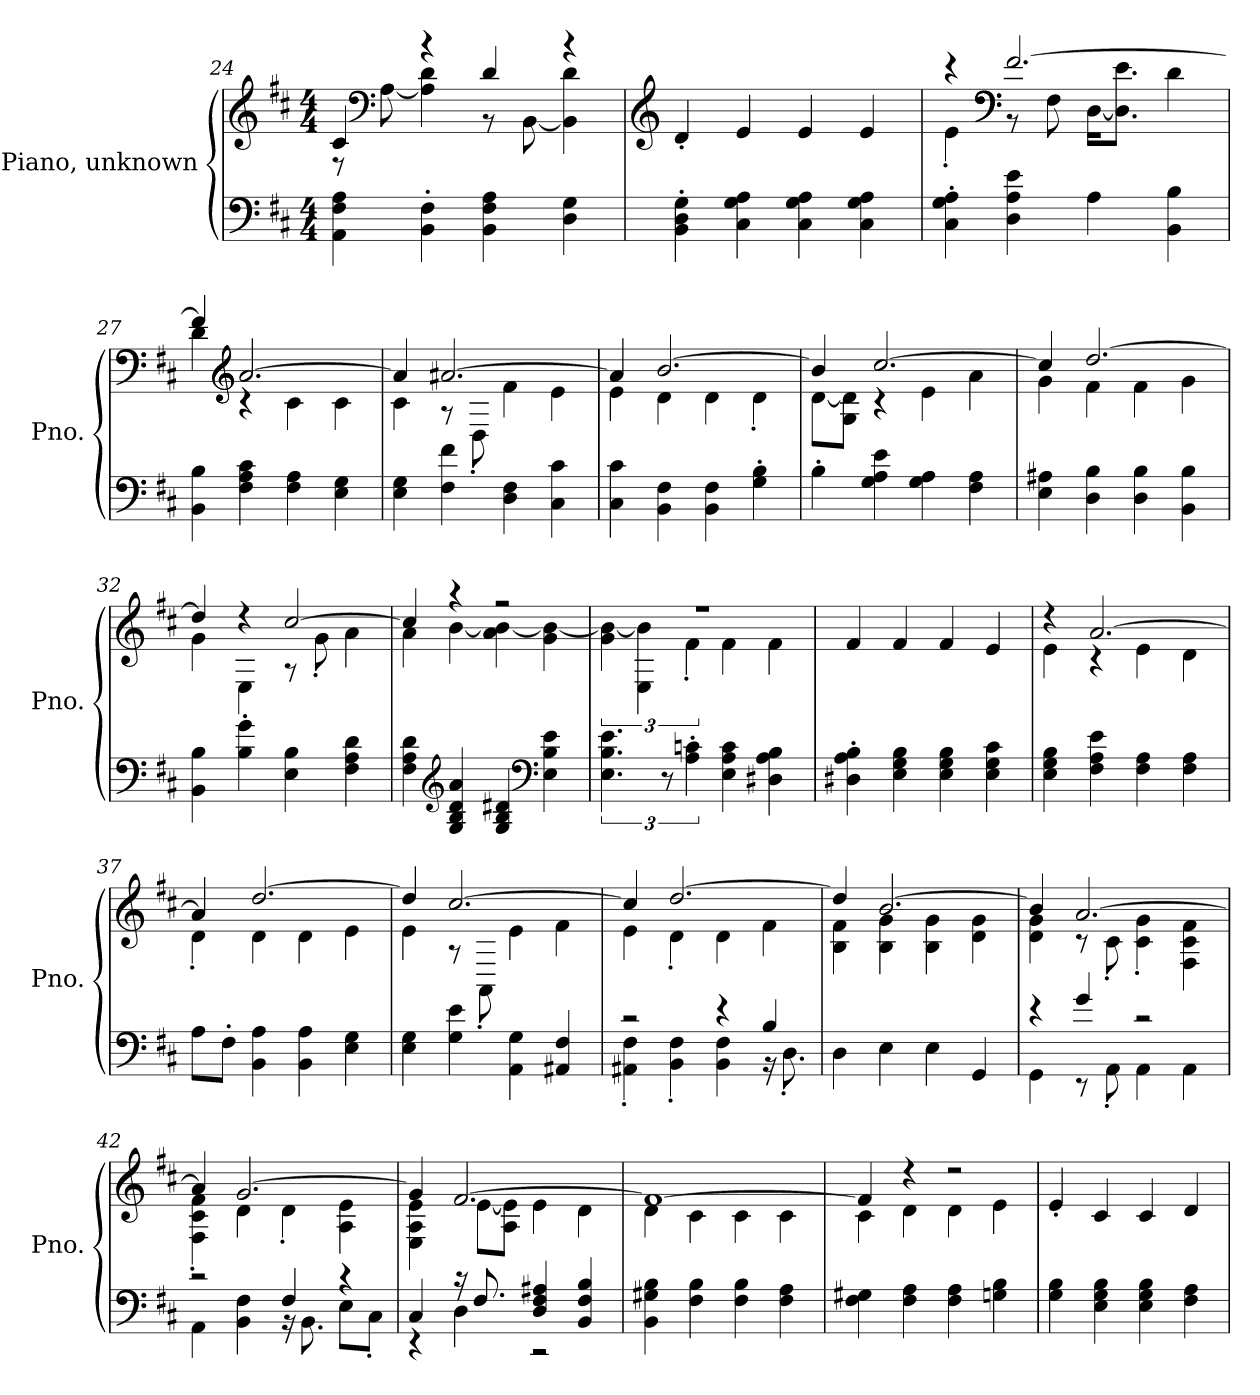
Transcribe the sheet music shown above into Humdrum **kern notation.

**kern	**kern
*part1	*part1
*staff2	*staff1
*I"Piano, unknown	*
*I'Pno.	*
*clefF4	*clefG2
*k[f#c#]	*k[f#c#]
*M4/4	*M4/4
=24	=24
*	*^
4AA\ 4F#\ 4A\	4c#/	8r
*	*clefF4	*
.	.	[8A\
4BB\' 4F#\'	4r	4A\] 4d\
4BB\ 4F#\ 4A\	4d/	8r
.	.	[8BB\
4D\ 4G\	4r	4BB\] 4d\
*	*v	*v
!!LO:LB:g=z
=25	=25
*	*clefG2
4BB\' 4D\' 4G\'	4d'/
4C#\ 4G\ 4A\	4e/
4C#\ 4G\ 4A\	4e/
4C#\ 4G\ 4A\	4e/
=26	=26
*	*^
4C#\' 4G\' 4A\'	4r	4e'\
*	*clefF4	*
4D\ 4A\ 4e\	[2.f#/	8r
.	.	8F#\
4A\	.	[16D\KL
.	.	8.D\] 8.e\J
4BB\ 4B\	.	4d\
=27	=27	=27
4BB\ 4B\	4f#/]	4d\
*	*clefG2	*
4F#\ 4A\ 4c#\	[2.a/	4r
4F#\ 4A\	.	4c#\
4E\ 4G\	.	4c#\
=28	=28	=28
4E\ 4G\	4a/]	4c#\
4F#\ 4f#\	[2.a#X/	8r
.	.	8D'\
4D\ 4F#\	.	4f#\
4C#\ 4c#\	.	4e\
=29	=29	=29
4C#\ 4c#\	4a#/]	4e\
4BB\ 4F#\	[2.b/	4d\
4BB\ 4F#\	.	4d\
4G\' 4B\'	.	4d'\
!!LO:LB:g=z	!!
=30	=30	=30
4B'\	4b/]	[8d\L
.	.	8G\ 8d\]J
4G\ 4A\ 4e\	[2.cc#/	4r
4G\ 4A\	.	4e\
4F#\ 4A\	.	4a\
=31	=31	=31
4E\ 4A#X\	4cc#/]	4g\
4D\ 4B\	[2.dd/	4f#\
4D\ 4B\	.	4f#\
4BB\ 4B\	.	4g\
=32	=32	=32
4BB\ 4B\	4dd/]	4g\
4B\' 4g\'	4r	4E\
4E\ 4B\	[2cc#/	8r
.	.	8g'\
4F#\ 4A\ 4d\	.	4a\
=33	=33	=33
4F#\ 4A\ 4d\	4cc#/]	4a\
*clefG2	*	*
4G/ 4B/ 4d/ 4a/	4r	[4b\
4G/ 4B/ 4d#X/	2r	4a\ 4b\_
*clefF4	*	*
4E\ 4B\ 4e\	.	4g\ 4b\_
=34	=34	=34
6.E\ 6.B\ 6.e\	1r	6g\ 6b\_
.	.	6E\ 6b\]
12r	.	.
6A\' 6cn\'	.	6f#'\
4E\ 4A\ 4c\	.	4f#\
4D#X\ 4A\ 4B\	.	4f#\
*	*v	*v
=35	=35
4D#X\' 4A\' 4B\'	4f#/
4E\ 4G\ 4B\	4f#/
4E\ 4G\ 4B\	4f#/
4E\ 4G\ 4c#\	4e/
!!LO:PB:g=z
=36	=36
*	*^
4E\ 4G\ 4B\	4r	4e\
4F#\ 4A\ 4e\	[2.a/	4r
4F#\ 4A\	.	4e\
4F#\ 4A\	.	4d\
=37	=37	=37
8A\L	4a/]	4d'\
8F#'\J	.	.
4BB\ 4A\	[2.dd/	4d\
4BB\ 4A\	.	4d\
4E\ 4G\	.	4e\
=38	=38	=38
4E\ 4G\	4dd/]	4e\
4G\ 4e\	[2.cc#/	8r
.	.	8AA'\
4AA\ 4G\	.	4e\
4AA#X/ 4F#/	.	4f#\
=39	=39	=39
*^	*	*
2r	4AA#X\' 4F#\'	4cc#/]	4e\
.	4BB\' 4F#\'	[2.dd/	4d'\
4r	4BB\ 4F#\	.	4d\
4B/	16r	.	4f#\
.	8.D'\	.	.
*v	*v	*	*
=40	=40	=40
4D\	4dd/]	4B\ 4f#\
4E\	[2.b/	4B\ 4g\
4E\	.	4B\ 4g\
4GG/	.	4d\ 4g\
=41	=41	=41
*^	*	*
4r	4GG\	4b/]	4d\ 4g\
4g/	8r	[2.a/	8r
.	8AA'\	.	8c#'\
2r	4AA\	.	4c#\' 4g\'
.	4AA\	.	4F#\ 4c#\ 4f#\
!!LO:LB:g=z	!!
=42	=42	=42	=42
2r	4AA\	4a/]	4F#\' 4c#\' 4f#\'
.	4BB\ 4F#\	[2.g/	4d\
4F#/	16r	.	4d'\
.	8.BB\	.	.
4r	8E\L	.	4A\ 4e\
.	8C#'\J	.	.
=43	=43	=43	=43
4C#/	4r	4g/]	4E\ 4A\ 4e\
16r	4D\	[2.f#/	[8e\L
8.F#/	.	.	.
.	.	.	8A\ 8e\]J
4D/ 4F#/ 4A#X/	2r	.	4e\
4BB/ 4F#/ 4B/	.	.	4d\
*v	*v	*	*
=44	=44	=44
4BB\ 4G#X\ 4B\	1f#_	4d\
4F#\ 4B\	.	4c#\
4F#\ 4B\	.	4c#\
4F#\ 4A\	.	4c#\
=45	=45	=45
4F#\ 4G#X\	4f#/]	4c#\
4F#\ 4A\	4r	4d\
4F#\ 4A\	2r	4d\
4Gn\ 4B\	.	4e\
*	*v	*v
=46	=46
4G\ 4B\	4e'/
4E\ 4G\ 4B\	4c#/
4E\ 4G\ 4B\	4c#/
4F#\ 4A\	4d/
=	=
*-	*-
